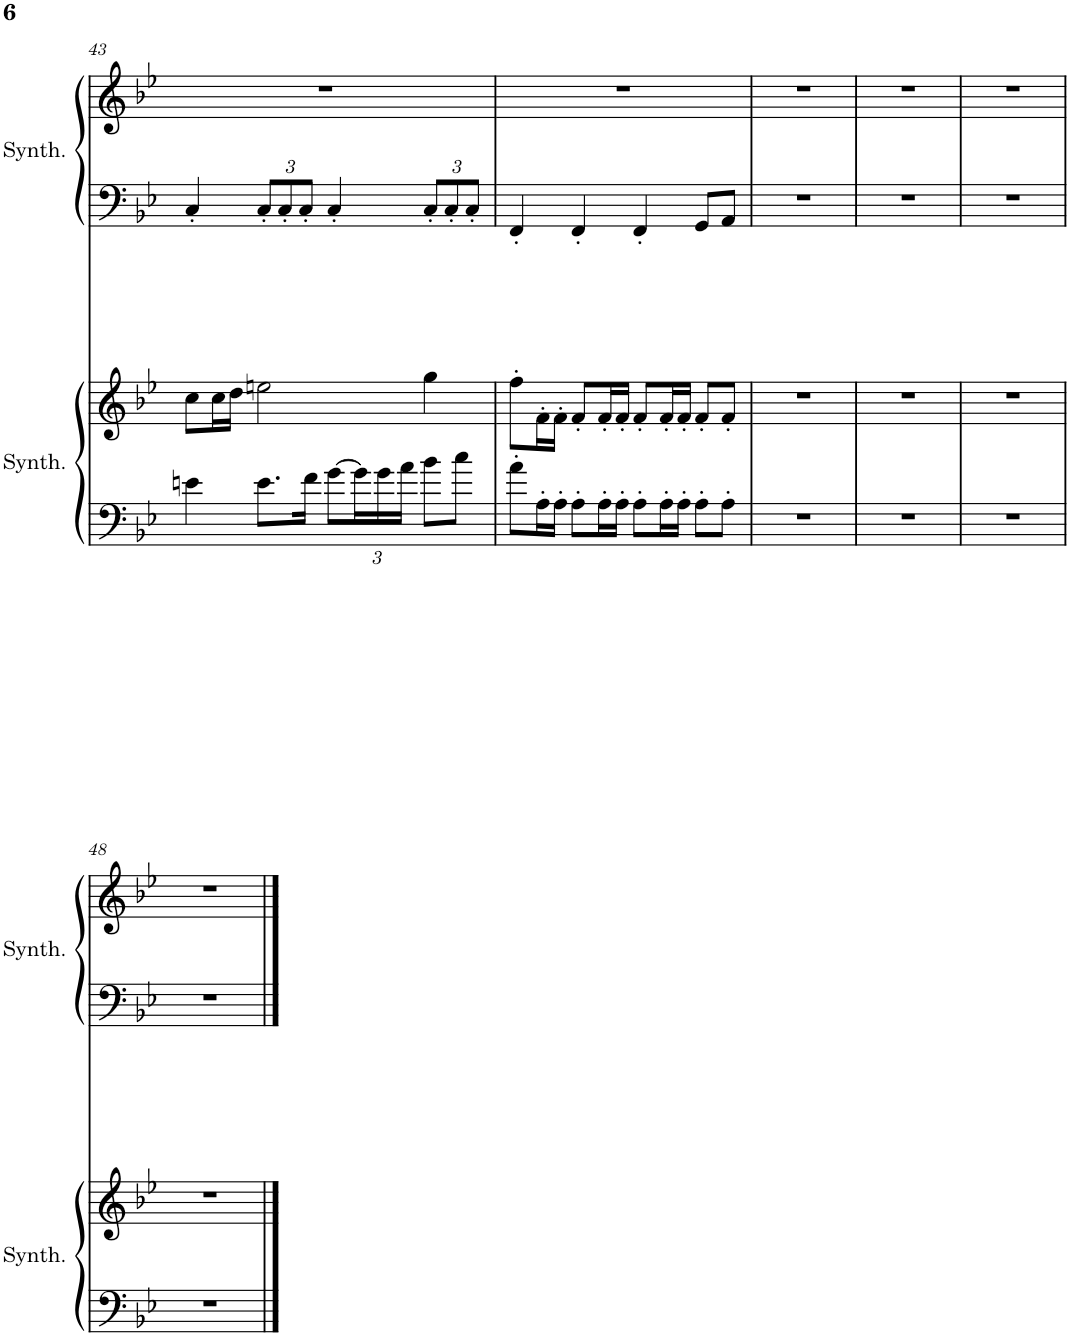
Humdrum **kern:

**kern	**kern	**kern	**kern
*part2	*part2	*part1	*part1
*staff4	*staff3	*staff2	*staff1
*I"Synthétiseur de créneaux	*	*I"Synthétiseur de dents de scie	*
*I'Synth.	*	*I'Synth.	*
!!LO:PB:g=z
*clefF4	*clefG2	*clefF4	*clefG2
*k[b-e-]	*k[b-e-]	*k[b-e-]	*k[b-e-]
*M4/4	*M4/4	*M4/4	*M4/4
=43	=43	=43	=43
4en\	8cc\L	4C'/	1r
.	16cc\L	.	.
.	16dd\JJ	.	.
*	*	*Xbrackettup	*
8.e\L	2een\	12C'/L	.
.	.	12C'/	.
.	.	12C'/J	.
16f\Jk	.	.	.
[8g\L	.	4C'/	.
*Xbrackettup	*	*	*
24g\L]	.	.	.
24g\	.	.	.
24a\JJ	.	.	.
8b-\L	4gg\	12C'/L	.
.	.	12C'/	.
8cc\J	.	.	.
.	.	12C'/J	.
=44	=44	=44	=44
8a'\L	8ff'\L	4FF'/	1r
16A'\L	16f'\L	.	.
16A'\JJ	16f'\JJ	.	.
8A'\L	8f'/L	4FF'/	.
16A'\L	16f'/L	.	.
16A'\JJ	16f'/JJ	.	.
8A'\L	8f'/L	4FF'/	.
16A'\L	16f'/L	.	.
16A'\JJ	16f'/JJ	.	.
8A'\L	8f'/L	8GG/L	.
8A'\J	8f'/J	8AA/J	.
=45	=45	=45	=45
1r	1r	1r	1r
=46	=46	=46	=46
1r	1r	1r	1r
=47	=47	=47	=47
1r	1r	1r	1r
!!LO:LB:g=z
=48	=48	=48	=48
1r	1r	1r	1r
==	==	==	==
*-	*-	*-	*-
